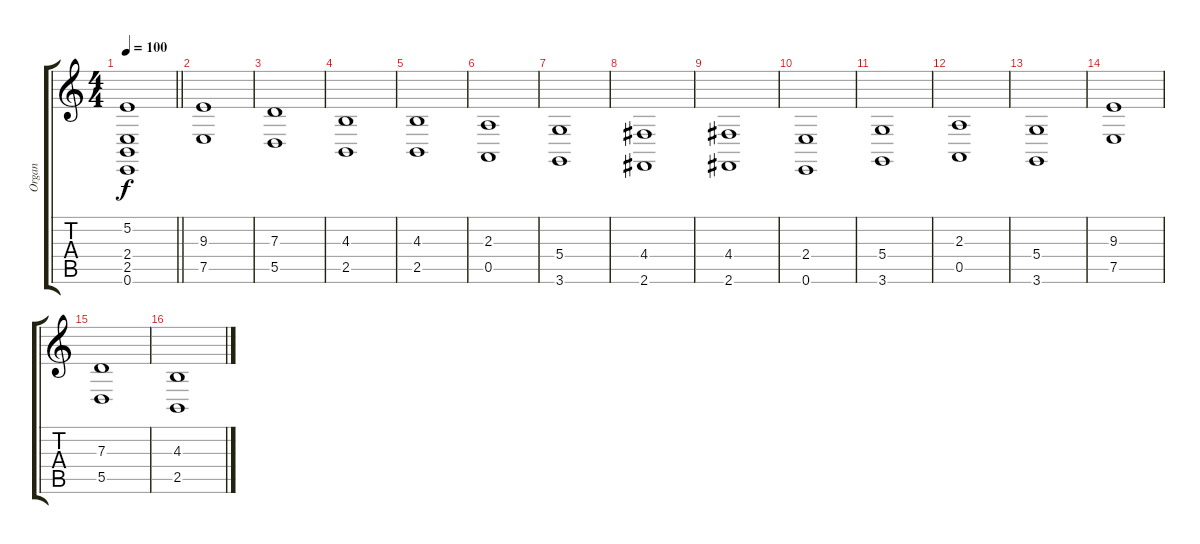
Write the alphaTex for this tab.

\track ("Organ" "Organ") {instrument churchorgan}
\staff {score tabs}
\tuning (E4 B3 G3 D3 A2 E2) {hide}
\ts (4 4)
\tempo 100
\clef g2
\barLineRight lightlight
\ks c
(5.2 2.4{t} 2.5{t} 0.6{t}).1{dy f} |
(9.3 7.5).1 |
(7.3 5.5).1 |
(4.3 2.5).1 |
(4.3 2.5).1 |
(2.3 0.5).1 |
(5.4 3.6).1 |
(4.4 2.6).1 |
(4.4 2.6).1 |
(2.4 0.6).1 |
(5.4 3.6).1 |
(2.3 0.5).1 |
(5.4 3.6).1 |
(9.3 7.5).1 |
(7.3 5.5).1 |
(4.3 2.5).1
